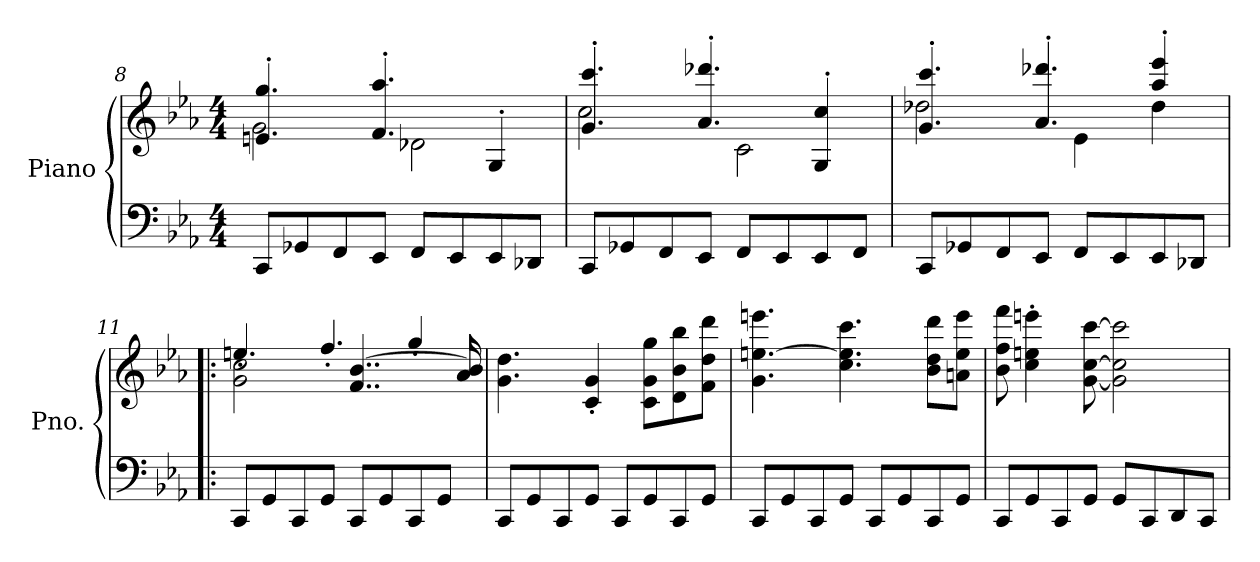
**kern	**kern
*part1	*part1
*staff2	*staff1
*I"Piano	*
*I'Pno.	*
!!LO:LB:g=z
*clefF4	*clefG2
*k[b-e-a-]	*k[b-e-a-]
*M4/4	*M4/4
=8	=8
*	*^
8CC/L	4.en/' 4.gg/'	2g\
8GG-X/	.	.
8FF/	.	.
8EE-/J	4.f/' 4.aa-/'	.
8FF/L	.	2d-X\
8EE-/	.	.
8EE-/	4G'/	.
8DD-X/J	.	.
=9	=9	=9
8CC/L	4.g/' 4.ccc/'	2cc\
8GG-X/	.	.
8FF/	.	.
8EE-/J	4.a-/' 4.ddd-X/'	.
8FF/L	.	2c\
8EE-/	.	.
8EE-/	4G/' 4cc/'	.
8FF/J	.	.
=10	=10	=10
8CC/L	4.g/' 4.ccc/'	2dd-X\
8GG-X/	.	.
8FF/	.	.
8EE-/J	4.a-/' 4.ddd-X/'	.
8FF/L	.	4e-\
8EE-/	.	.
8EE-/	4aa-/' 4eee-/'	4dd-\
8DD-X/J	.	.
!!LO:LB:g=z	!!
=11!|:	=11!|:	=11!|:
8CC/L	2g\ 2cc\	4.een'/
8GG/	.	.
8CC/	.	.
8GG/J	.	4.ff'/
8CC/L	4..f/ [4..b-/	.
8GG/	.	.
8CC/	.	4gg'/
8GG/J	.	.
.	16a-/ 16b-/]	.
*	*v	*v
=12	=12
8CC/L	4.g\ 4.dd\
8GG/	.
8CC/	.
8GG/J	4c/' 4g/'
8CC/L	.
8GG/	8c\ 8g\ 8gg\L
8CC/	8d\ 8b-\ 8bb-\
8GG/J	8f\ 8dd\ 8ddd\J
=13	=13
8CC/L	4.g\ [4.een\ 4.eeen\
8GG/	.
8CC/	.
8GG/J	4.cc\ 4.ee\] 4.ccc\
8CC/L	.
8GG/	.
8CC/	8b-\ 8dd\ 8ddd\L
8GG/J	8an\ 8ee\ 8eee\J
=14	=14
8CC/L	8b-\ 8ff\ 8fff\
8GG/	4cc\' 4een\' 4eeen\'
8CC/	.
8GG/J	[8g\ [8cc\ [8ccc\
8GG/L	2g\] 2cc\] 2ccc\]
8CC/	.
8DD/	.
8CC/J	.
=	=
*-	*-
